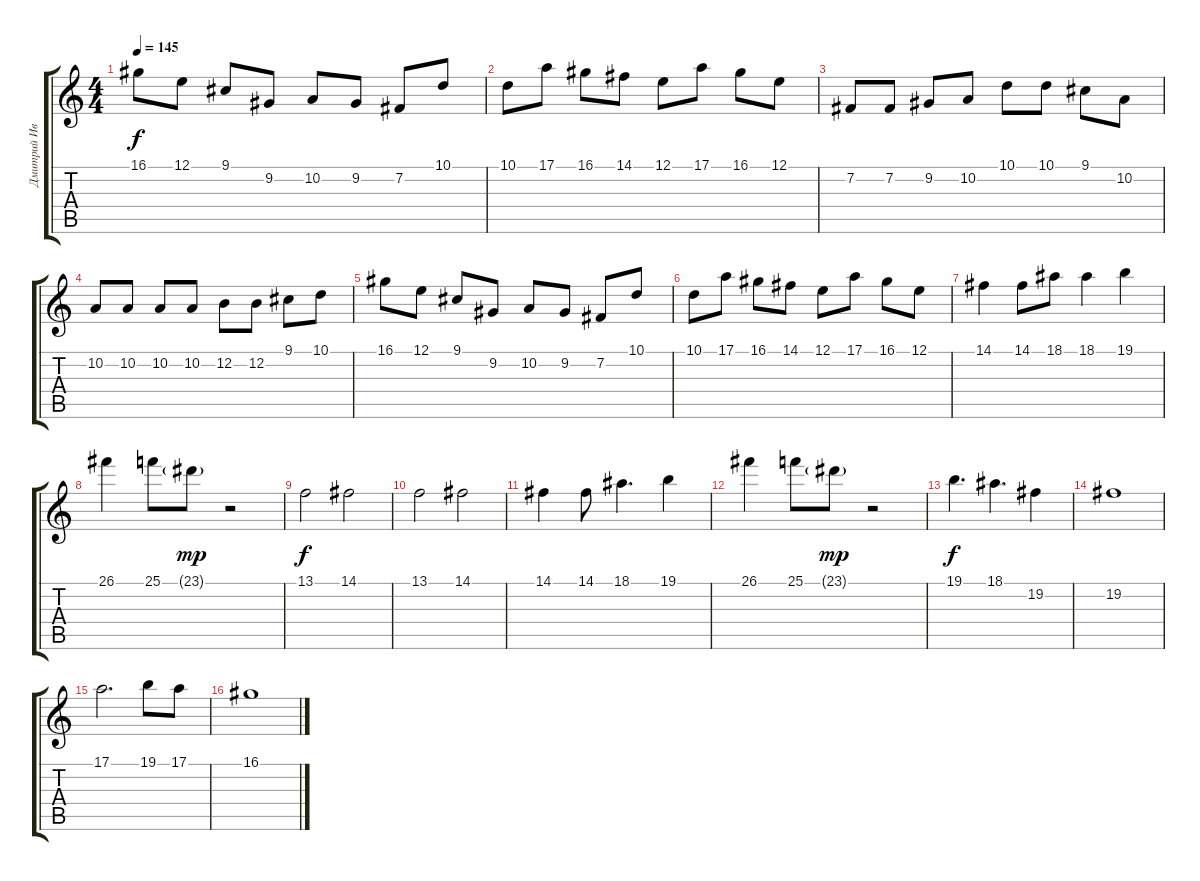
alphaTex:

\track ("Дмитрий Иванов" "Дмитрий Ив") {instrument musicbox}
\staff {score tabs}
\tuning (E4 B3 G3 D3 A2 E2) {hide}
\ts (4 4)
\tempo 145
\clef g2
\ks c
16.1.8{dy f} 12.1.8 9.1.8 9.2.8 10.2.8 9.2.8 7.2.8 10.1.8 |
10.1.8 17.1.8 16.1.8 14.1.8 12.1.8 17.1.8 16.1.8 12.1.8 |
7.2.8 7.2.8 9.2.8 10.2.8 10.1.8 10.1.8 9.1.8 10.2.8 |
10.2.8 10.2.8 10.2.8 10.2.8 12.2.8 12.2.8 9.1.8 10.1.8 |
16.1.8 12.1.8 9.1.8 9.2.8 10.2.8 9.2.8 7.2.8 10.1.8 |
10.1.8 17.1.8 16.1.8 14.1.8 12.1.8 17.1.8 16.1.8 12.1.8 |
14.1.4{instrument celesta} 14.1.8 18.1.8 18.1.4 19.1.4 |
26.1.4 25.1.8 23.1{g}.8{dy mp} r.2 |
13.1.2{dy f} 14.1.2 |
13.1.2 14.1.2 |
14.1.4 14.1.8 18.1.4{d} 19.1.4 |
26.1.4 25.1.8 23.1{g}.8{dy mp} r.2 |
19.1.4{d dy f} 18.1.4{d} 19.2.4 |
19.2.1 |
17.1.2{d instrument musicbox} 19.1.8 17.1.8 |
16.1.1
